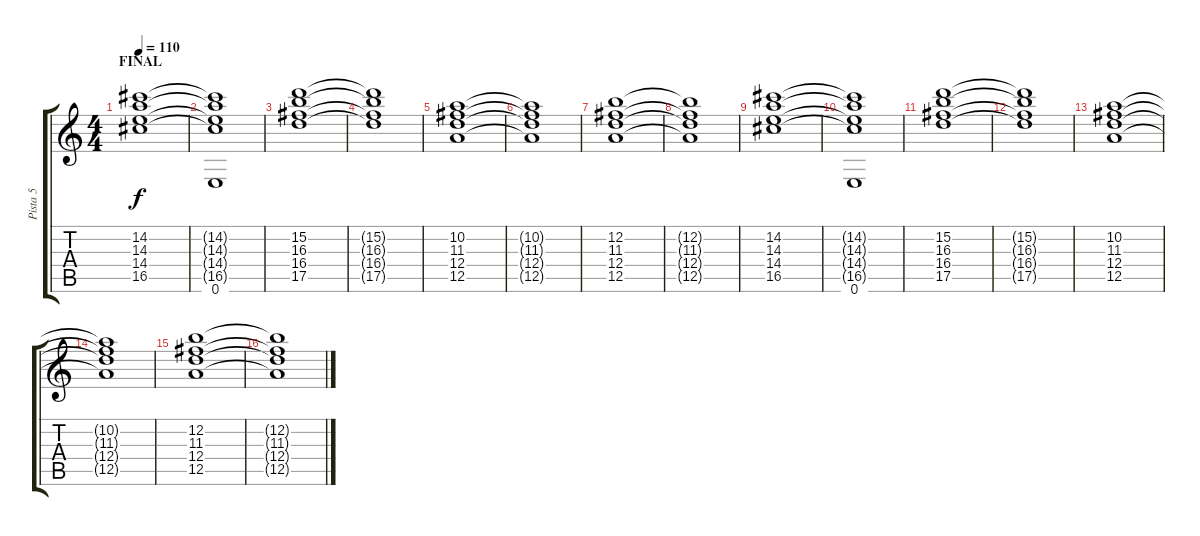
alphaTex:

\track ("Pista 5" "Pista 5") {instrument electricguitarjazz}
\staff {score tabs}
\tuning (E4 B3 G3 D3 A2 E2) {hide}
\ts (4 4)
\section ("" "FINAL")
\tempo 110
\clef g2
\ks c
(14.2 14.3 14.4 16.5).1{dy f} |
(14.2{t} 14.3{t} 14.4{t} 16.5{t} 0.6).1 |
(15.2 16.3 16.4 17.5).1 |
(15.2{t} 16.3{t} 16.4{t} 17.5{t}).1 |
(10.2 11.3 12.4 12.5).1 |
(10.2{t} 11.3{t} 12.4{t} 12.5{t}).1 |
(12.2 11.3 12.4 12.5).1 |
(12.2{t} 11.3{t} 12.4{t} 12.5{t}).1 |
(14.2 14.3 14.4 16.5).1 |
(14.2{t} 14.3{t} 14.4{t} 16.5{t} 0.6).1 |
(15.2 16.3 16.4 17.5).1 |
(15.2{t} 16.3{t} 16.4{t} 17.5{t}).1 |
(10.2 11.3 12.4 12.5).1 |
(10.2{t} 11.3{t} 12.4{t} 12.5{t}).1 |
(12.2 11.3 12.4 12.5).1 |
(12.2{t} 11.3{t} 12.4{t} 12.5{t}).1
